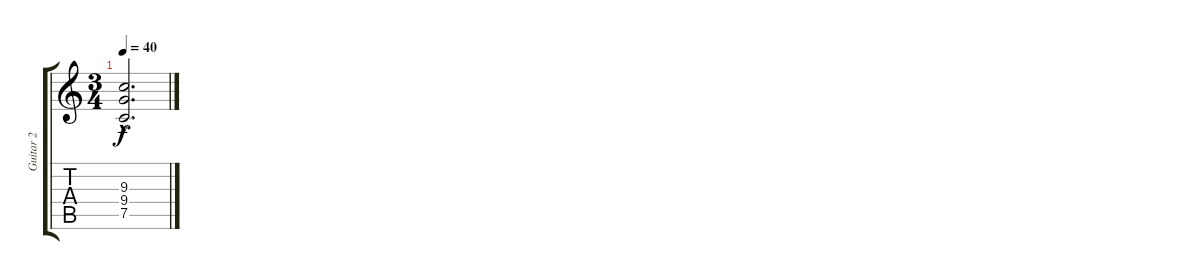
\track ("Guitar 2" "Guitar 2") {instrument distortionguitar}
\staff {score tabs}
\tuning (C4 G3 Eb3 Bb2 F2 C2) {hide}
\ts (3 4)
\tempo 40
\clef g2
\ks c
(9.3{hac t} 9.4{hac t} 7.5{hac t}).2{d dy f}
